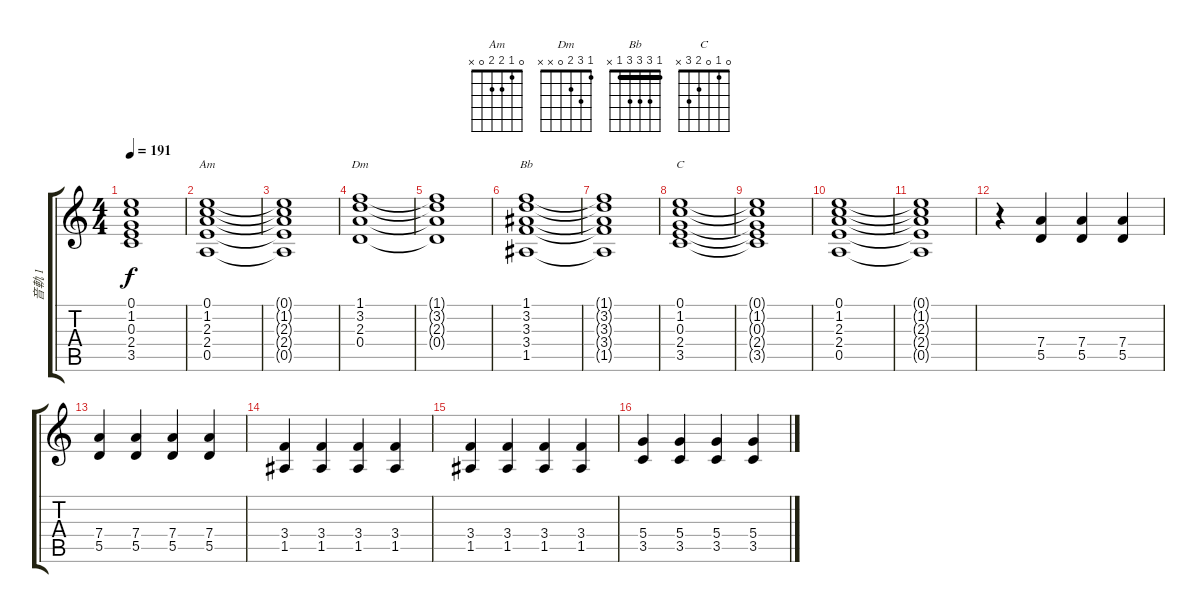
\track ("音軌 1" "音軌 1") {instrument electricguitarjazz}
\staff {score tabs}
\tuning (E4 B3 G3 D3 A2 E2) {hide}
\chord ("Am" 0 1 2 2 0 x)
\chord ("Dm" 1 3 2 0 x x)
\chord ("Bb" 1 3 3 3 1 x) {barre 1}
\chord ("C" 0 1 0 2 3 x)
\ts (4 4)
\tempo 191
\clef g2
\ks c
(0.1{t} 1.2{t} 0.3{t} 2.4{t} 3.5{t}).1{dy f} |
(0.1 1.2 2.3 2.4 0.5).1{ch "Am"} |
(0.1{t} 1.2{t} 2.3{t} 2.4{t} 0.5{t}).1 |
(1.1 3.2 2.3 0.4).1{ch "Dm"} |
(1.1{t} 3.2{t} 2.3{t} 0.4{t}).1 |
(1.1 3.2 3.3 3.4 1.5).1{ch "Bb"} |
(1.1{t} 3.2{t} 3.3{t} 3.4{t} 1.5{t}).1 |
(0.1 1.2 0.3 2.4 3.5).1{ch "C"} |
(0.1{t} 1.2{t} 0.3{t} 2.4{t} 3.5{t}).1 |
(0.1 1.2 2.3 2.4 0.5).1 |
(0.1{t} 1.2{t} 2.3{t} 2.4{t} 0.5{t}).1 |
r.4 (7.4 5.5).4 (7.4 5.5).4 (7.4 5.5).4 |
(7.4 5.5).4 (7.4 5.5).4 (7.4 5.5).4 (7.4 5.5).4 |
(3.4 1.5).4 (3.4 1.5).4 (3.4 1.5).4 (3.4 1.5).4 |
(3.4 1.5).4 (3.4 1.5).4 (3.4 1.5).4 (3.4 1.5).4 |
(5.4 3.5).4 (5.4 3.5).4 (5.4 3.5).4 (5.4 3.5).4
